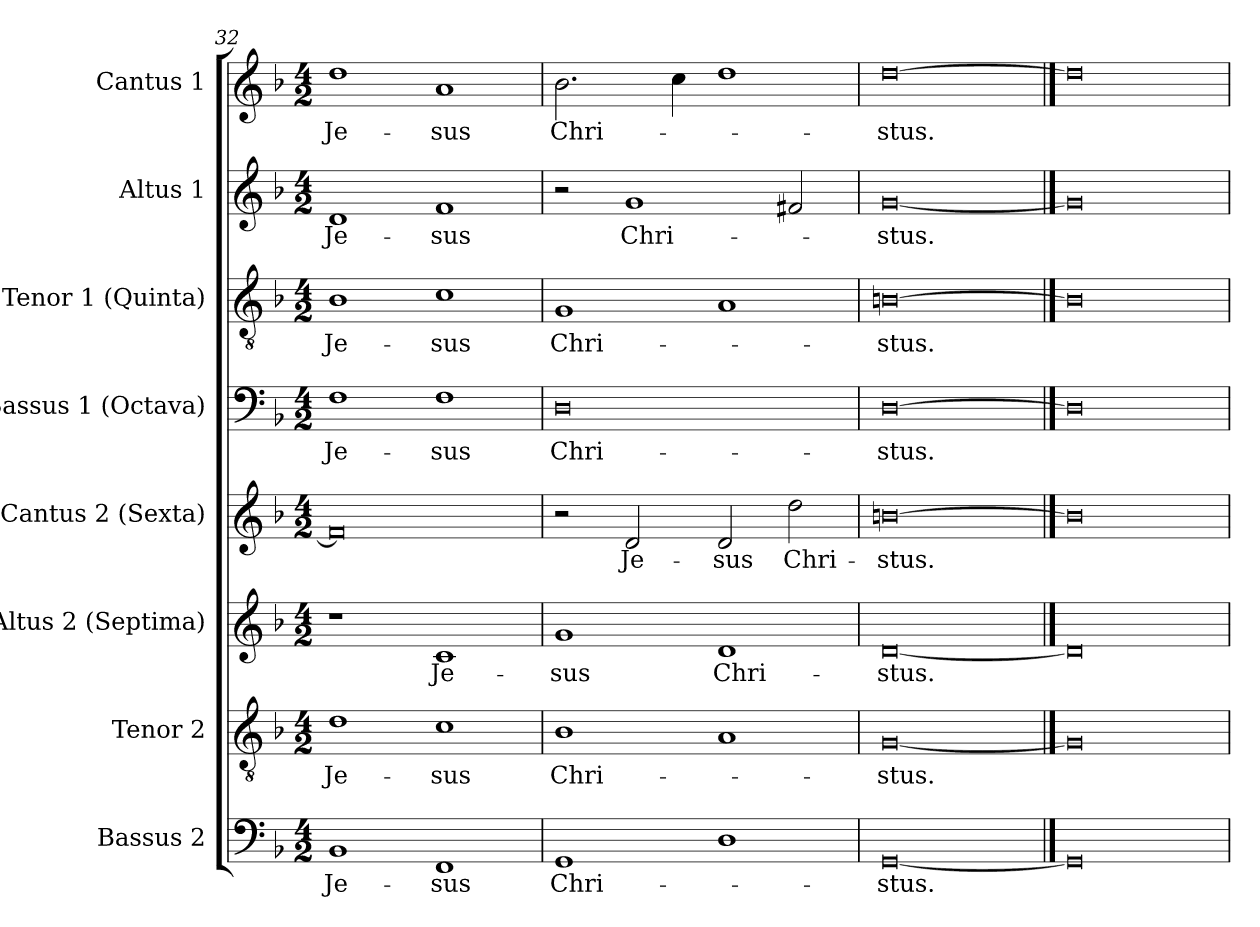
**kern	**text	**kern	**text	**kern	**text	**kern	**text	**kern	**text	**kern	**text	**kern	**text	**kern	**text
*part8	*part8	*part7	*part7	*part6	*part6	*part5	*part5	*part4	*part4	*part3	*part3	*part2	*part2	*part1	*part1
*staff8	*staff8	*staff7	*staff7	*staff6	*staff6	*staff5	*staff5	*staff4	*staff4	*staff3	*staff3	*staff2	*staff2	*staff1	*staff1
*I"Bassus 2	*	*I"Tenor 2	*	*I"Altus 2 (Septima)	*	*I"Cantus 2 (Sexta)	*	*I"Bassus 1 (Octava)	*	*I"Tenor 1 (Quinta)	*	*I"Altus 1	*	*I"Cantus 1	*
*clefF4	*	*clefGv2	*	*clefG2	*	*clefG2	*	*clefF4	*	*clefGv2	*	*clefG2	*	*clefG2	*
*k[b-]	*	*k[b-]	*	*k[b-]	*	*k[b-]	*	*k[b-]	*	*k[b-]	*	*k[b-]	*	*k[b-]	*
*F:	*	*F:	*	*F:	*	*F:	*	*F:	*	*F:	*	*F:	*	*F:	*
*M4/2	*	*M4/2	*	*M4/2	*	*M4/2	*	*M4/2	*	*M4/2	*	*M4/2	*	*M4/2	*
=32	=32	=32	=32	=32	=32	=32	=32	=32	=32	=32	=32	=32	=32	=32	=32
!	!LO:LY:b	!	!LO:LY:b	!	!	!	!	!	!LO:LY:b	!	!LO:LY:b	!	!LO:LY:b	!	!LO:LY:b
1BB-	Je-	1d	Je-	1r	.	0f]	.	1F	Je-	1B-	Je-	1d	Je-	1dd	Je-
!	!LO:LY:b	!	!LO:LY:b	!	!LO:LY:b	!	!	!	!LO:LY:b	!	!LO:LY:b	!	!LO:LY:b	!	!LO:LY:b
1FF	-sus	1c	-sus	1c	Je-	.	.	1F	-sus	1c	-sus	1f	-sus	1a	-sus
=33	=33	=33	=33	=33	=33	=33	=33	=33	=33	=33	=33	=33	=33	=33	=33
!	!LO:LY:b	!	!LO:LY:b	!	!LO:LY:b	!	!	!	!LO:LY:b	!	!LO:LY:b	!	!	!	!LO:LY:b
1GG	Chri-	1B-	Chri-	1g	-sus	2r	.	0D	Chri-	1G	Chri-	2r	.	2.b-\	Chri-
!	!	!	!	!	!	!	!LO:LY:b	!	!	!	!	!	!LO:LY:b	!	!
.	.	.	.	.	.	2d/	Je-	.	.	.	.	1g	Chri-	.	.
.	.	.	.	.	.	.	.	.	.	.	.	.	.	4cc\	.
!	!	!	!	!	!LO:LY:b	!	!LO:LY:b	!	!	!	!	!	!	!	!
1D	.	1A	.	1d	Chri-	2d/	-sus	.	.	1A	.	.	.	1dd	.
!	!	!	!	!	!	!	!LO:LY:b	!	!	!	!	!	!	!	!
.	.	.	.	.	.	2dd\	Chri-	.	.	.	.	2f#X/	.	.	.
=34	=34	=34	=34	=34	=34	=34	=34	=34	=34	=34	=34	=34	=34	=34	=34
!	!LO:LY:b	!	!LO:LY:b	!	!LO:LY:b	!	!LO:LY:b	!	!LO:LY:b	!	!LO:LY:b	!	!LO:LY:b	!	!LO:LY:b
[0GG/	-stus.	[0G/	-stus.	[0d/	-stus.	[0bn\	-stus.	[0D\	-stus.	[0Bn\	-stus.	[0g/	-stus.	[0dd\	-stus.
==35	==35	==35	==35	==35	==35	==35	==35	==35	==35	==35	==35	==35	==35	==35	==35
0GG/]	.	0G/]	.	0d/]	.	0b\]	.	0D\]	.	0B\]	.	0g/]	.	0dd\]	.
=	=	=	=	=	=	=	=	=	=	=	=	=	=	=	=
*-	*-	*-	*-	*-	*-	*-	*-	*-	*-	*-	*-	*-	*-	*-	*-
